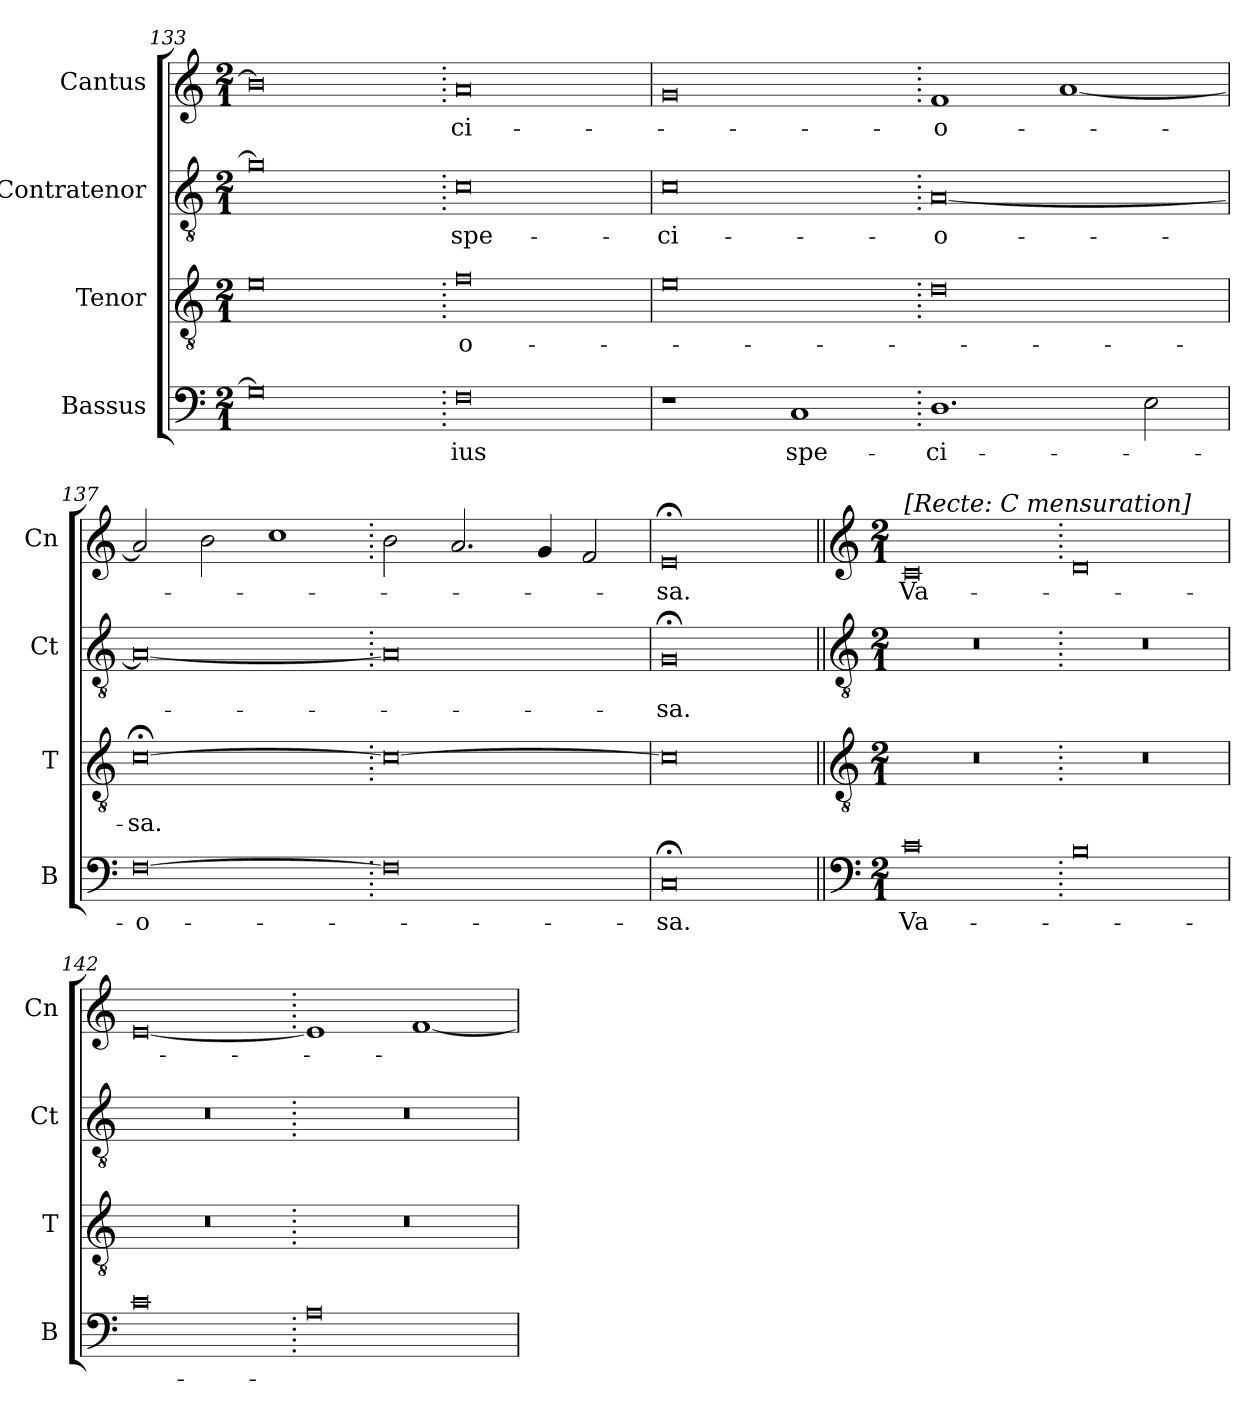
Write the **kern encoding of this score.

**kern	**text	**kern	**text	**kern	**text	**kern	**text
*part4	*part4	*part3	*part3	*part2	*part2	*part1	*part1
*staff4	*staff4	*staff3	*staff3	*staff2	*staff2	*staff1	*staff1
*I"Bassus	*	*I"Tenor	*	*I"Contratenor	*	*I"Cantus	*
*I'B	*	*I'T	*	*I'Ct	*	*I'Cn	*
*clefF4	*	*clefGv2	*	*clefGv2	*	*clefG2	*
*k[]	*	*k[]	*	*k[]	*	*k[]	*
*M2/1	*	*M2/1	*	*M2/1	*	*M2/1	*
=133	=133	=133	=133	=133	=133	=133	=133
0G]	.	0e	.	0g]	.	0b]	.
=134.	=134.	=134.	=134.	=134.	=134.	=134.	=134.
0F	-ius	0f	-o-	0c	spe-	0a	-ci-
=135	=135	=135	=135	=135	=135	=135	=135
1r	.	0e	.	0c	-ci-	0g	.
1C	spe-	.	.	.	.	.	.
=136.	=136.	=136.	=136.	=136.	=136.	=136.	=136.
1.D	-ci-	0d	.	[0A	-o-	1f	-o-
.	.	.	.	.	.	[1a	.
2E\	.	.	.	.	.	.	.
=137	=137	=137	=137	=137	=137	=137	=137
[0F	-o-	[0c;<	-sa.	0A_	.	2a/]	.
.	.	.	.	.	.	2b\	.
.	.	.	.	.	.	1cc	.
=138.	=138.	=138.	=138.	=138.	=138.	=138.	=138.
0F]	.	0c_	.	0A]	.	2b\	.
.	.	.	.	.	.	2.a/	.
.	.	.	.	.	.	4g/	.
.	.	.	.	.	.	2f/	.
=139	=139	=139	=139	=139	=139	=139	=139
0C;<	-sa.	0c]	.	0G;<	-sa.	0e;<	-sa.
!!LO:LB:g=z
=140||	=140||	=140||	=140||	=140||	=140||	=140||	=140||
*clefF4	*	*clefGv2	*	*clefGv2	*	*clefG2	*
*k[]	*	*k[]	*	*k[]	*	*k[]	*
*M2/1	*	*M2/1	*	*M2/1	*	*M2/1	*
!	!	!	!	!	!	!LO:TX:a:t=[Recte&colon; C mensuration]	!
0c	Va-	0r	.	0r	.	0c	Va-
=141.	=141.	=141.	=141.	=141.	=141.	=141.	=141.
0B	.	0r	.	0r	.	0d	.
=142	=142	=142	=142	=142	=142	=142	=142
0c	.	0r	.	0r	.	[0e	.
=143.	=143.	=143.	=143.	=143.	=143.	=143.	=143.
0A	.	0r	.	0r	.	1e]	.
.	.	.	.	.	.	[1f	.
=	=	=	=	=	=	=	=
*-	*-	*-	*-	*-	*-	*-	*-
